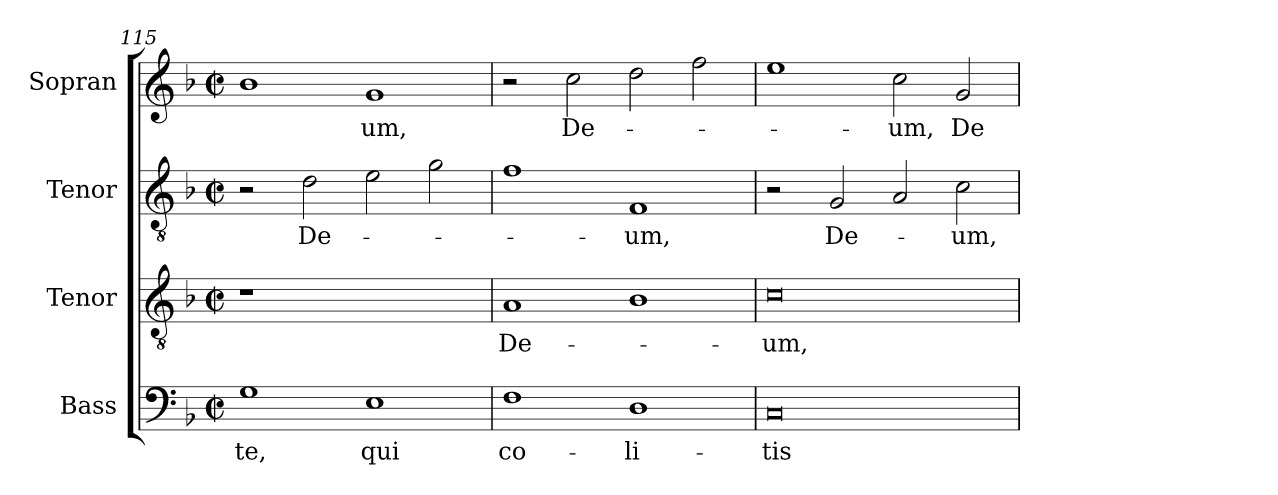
**kern	**text	**kern	**text	**kern	**text	**kern	**text
*part4	*part4	*part3	*part3	*part2	*part2	*part1	*part1
*staff4	*staff4	*staff3	*staff3	*staff2	*staff2	*staff1	*staff1
*I"Bass	*	*I"Tenor	*	*I"Tenor	*	*I"Sopran	*
*	*	*I'Tenor	*	*	*	*	*
*clefF4	*	*clefGv2	*	*clefGv2	*	*clefG2	*
*	*	*ITrd7c12	*	*ITrd7c12	*	*	*
*k[b-]	*	*k[b-]	*	*k[b-]	*	*k[b-]	*
*d:	*	*d:	*	*d:	*	*d:	*
*M2/2	*	*M2/2	*	*M2/2	*	*M2/2	*
*met(c|)	*	*met(c|)	*	*met(c|)	*	*met(c|)	*
=115	=115	=115	=115	=115	=115	=115	=115
!	!LO:LY:b:color=#000000	!LO:N:vis=1	!	!	!	!	!
1Gi	-te,	1r	.	2r	.	1b-i	.
!	!	!	!	!	!LO:LY:b:color=#000000	!	!
.	.	.	.	2Di\	De-	.	.
!	!LO:LY:b:color=#000000	!	!	!	!	!	!
!	!	!	!	!	!	!	!LO:LY:b:color=#000000
1Ei	qui	1ryy	.	2Ei\	.	1gi	-um,
.	.	.	.	2Gi\	.	.	.
=116	=116	=116	=116	=116	=116	=116	=116
!	!LO:LY:b:color=#000000	!	!	!	!	!	!
!	!	!	!LO:LY:b:color=#000000	!	!	!	!
1Fi	co-	1AAi	De-	1Fi	.	2r	.
!	!	!	!	!	!	!	!LO:LY:b:color=#000000
.	.	.	.	.	.	2cci\	De-
!	!LO:LY:b:color=#000000	!	!	!	!	!	!
!	!	!	!	!	!LO:LY:b:color=#000000	!	!
1Di	-li-	1BB-i	.	1FFi	-um,	2ddi\	.
.	.	.	.	.	.	2ffi\	.
=117	=117	=117	=117	=117	=117	=117	=117
!	!LO:LY:b:color=#000000	!	!	!	!	!	!
!	!	!	!LO:LY:b:color=#000000	!	!	!	!
0Ci	-tis	0Ci	-um,	2r	.	1eei	.
!	!	!	!	!	!LO:LY:b:color=#000000	!	!
.	.	.	.	2GGi/	De-	.	.
!	!	!	!	!	!	!	!LO:LY:b:color=#000000
.	.	.	.	2AAi/	.	2cci\	-um,
!	!	!	!	!	!LO:LY:b:color=#000000	!	!
!	!	!	!	!	!	!	!LO:LY:b:color=#000000
.	.	.	.	2Ci\	-um,	2gi/	De-
=	=	=	=	=	=	=	=
*-	*-	*-	*-	*-	*-	*-	*-
